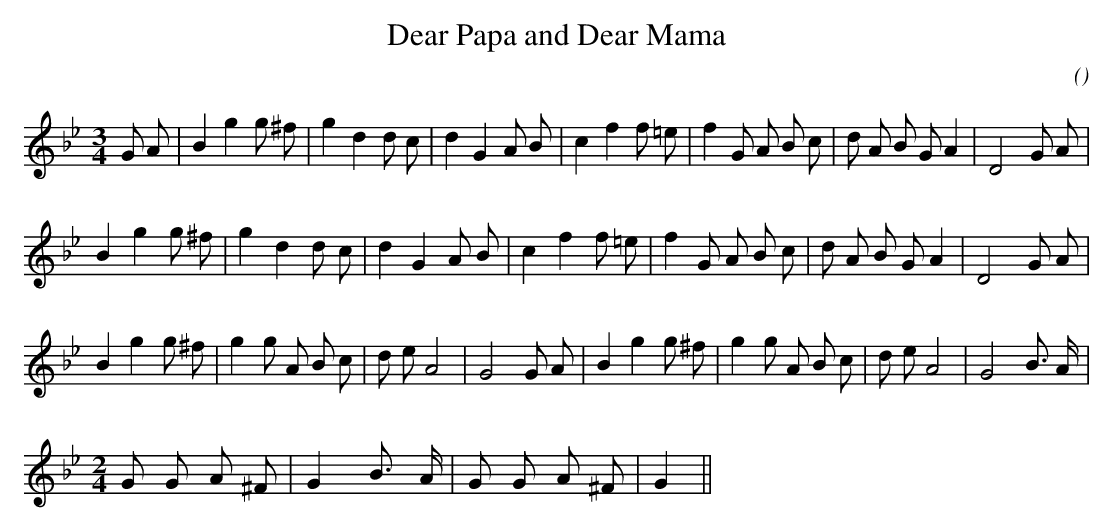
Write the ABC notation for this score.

X:1
T: Dear Papa and Dear Mama
C:
O:
M:3/4
K:Gm
K:Gm
M:3/4
L:1/16
G2 A2 |B4 g4 g2 ^f2 |g4 d4 d2 c2 |d4 G4 A2 B2 |c4 f4 f2 =e2 |f4 G2 A2 B2 c2 |d2 A2 B2 G2 A4 |D8 G2 A2 |
B4 g4 g2 ^f2 |g4 d4 d2 c2 |d4 G4 A2 B2 |c4 f4 f2 =e2 |f4 G2 A2 B2 c2 |d2 A2 B2 G2 A4 |D8 G2 A2 |
B4 g4 g2 ^f2 |g4 g2 A2 B2 c2 |d2 e2 A8 |G8 G2 A2 |B4 g4 g2 ^f2 |g4 g2 A2 B2 c2 |d2 e2 A8 |G8 B3 A |
M:2/4
L:1/16
G2 G2 A2 ^F2 |G4 B3 A |G2 G2 A2 ^F2 |G4 ||
